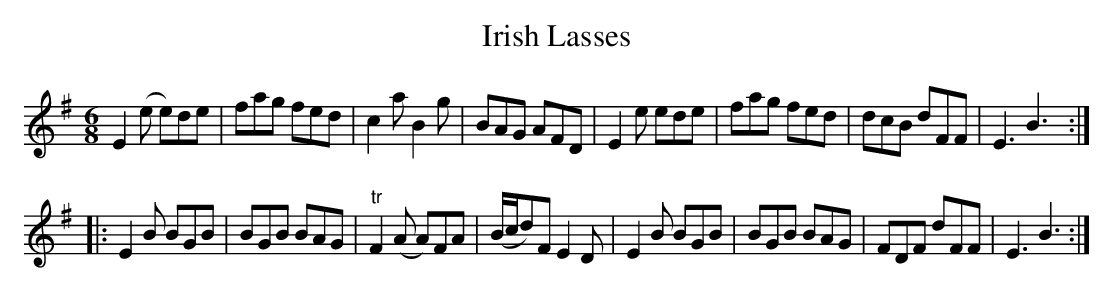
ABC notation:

X:1
T:Irish Lasses
M:6/8
K:Em
E2(e e)de| fag fed| c2a B2g| BAG AFD|\
E2e ede| fag fed| dcB dFF| E3 B3:|
|:E2B BGB| BGB BAG| "tr"F2(A A)FA| (B/c/d)F E2D|\
E2B BGB| BGB BAG| FDF dFF| E3 B3 :|
